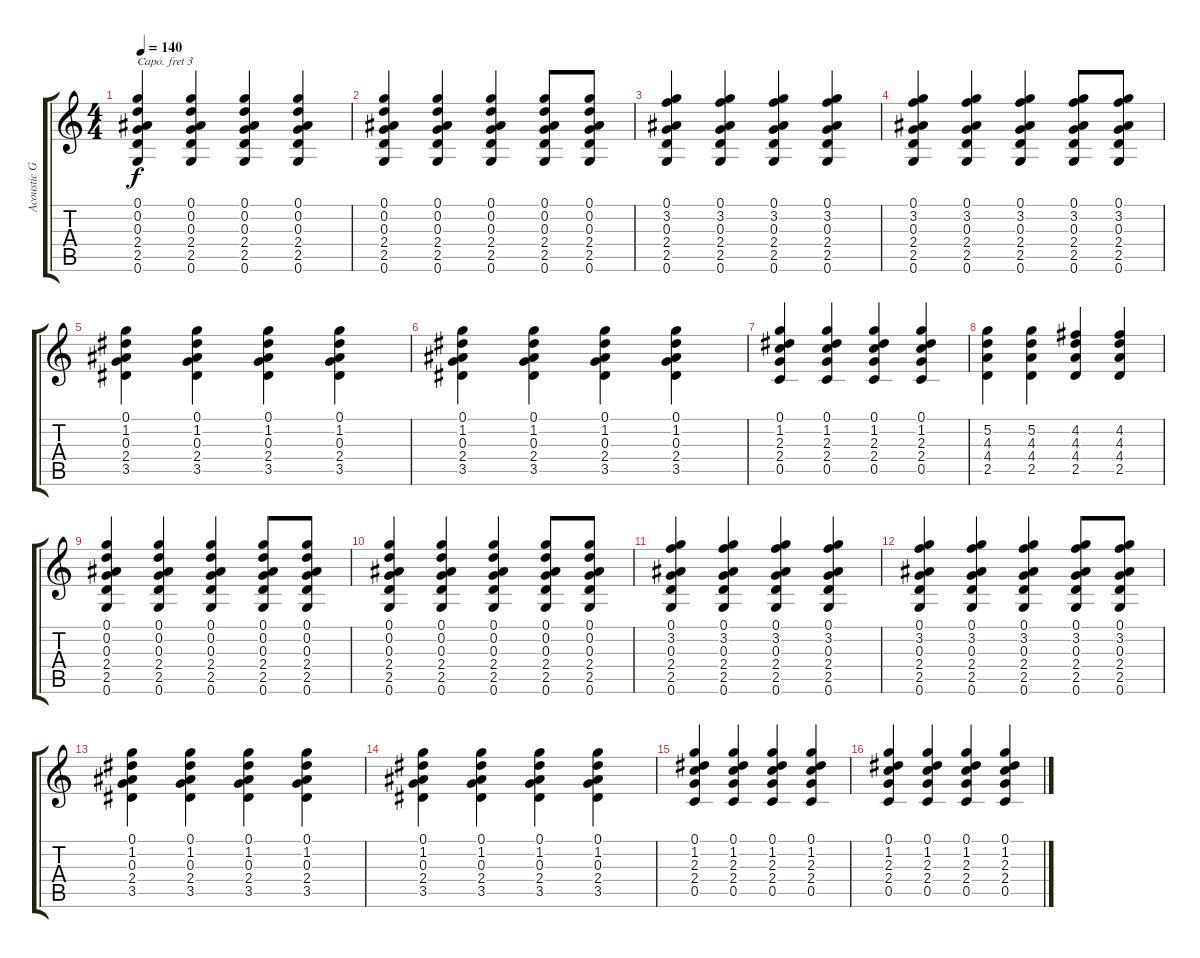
\track ("Acoustic Guitar" "Acoustic G") {instrument acousticguitarnylon}
\staff {score tabs}
\capo 3
\tuning (E4 B3 G3 D3 A2 E2) {hide}
\ts (4 4)
\tempo 140
\clef g2
\ks c
(0.1 0.2 0.3 2.4 2.5 0.6).4{dy f} (0.1 0.2 0.3 2.4 2.5 0.6).4 (0.1 0.2 0.3 2.4 2.5 0.6).4 (0.1 0.2 0.3 2.4 2.5 0.6).4 |
(0.1 0.2 0.3 2.4 2.5 0.6).4 (0.1 0.2 0.3 2.4 2.5 0.6).4 (0.1 0.2 0.3 2.4 2.5 0.6).4 (0.1 0.2 0.3 2.4 2.5 0.6).8 (0.1 0.2 0.3 2.4 2.5 0.6).8 |
(0.1 3.2 0.3 2.4 2.5 0.6).4 (0.1 3.2 0.3 2.4 2.5 0.6).4 (0.1 3.2 0.3 2.4 2.5 0.6).4 (0.1 3.2 0.3 2.4 2.5 0.6).4 |
(0.1 3.2 0.3 2.4 2.5 0.6).4 (0.1 3.2 0.3 2.4 2.5 0.6).4 (0.1 3.2 0.3 2.4 2.5 0.6).4 (0.1 3.2 0.3 2.4 2.5 0.6).8 (0.1 3.2 0.3 2.4 2.5 0.6).8 |
(0.1 1.2 0.3 2.4 3.5).4 (0.1 1.2 0.3 2.4 3.5).4 (0.1 1.2 0.3 2.4 3.5).4 (0.1 1.2 0.3 2.4 3.5).4 |
(0.1 1.2 0.3 2.4 3.5).4 (0.1 1.2 0.3 2.4 3.5).4 (0.1 1.2 0.3 2.4 3.5).4 (0.1 1.2 0.3 2.4 3.5).4 |
(0.1 1.2 2.3 2.4 0.5).4 (0.1 1.2 2.3 2.4 0.5).4 (0.1 1.2 2.3 2.4 0.5).4 (0.1 1.2 2.3 2.4 0.5).4 |
(5.2 4.3 4.4 2.5).4 (5.2 4.3 4.4 2.5).4 (4.2 4.3 4.4 2.5).4 (4.2 4.3 4.4 2.5).4 |
(0.1 0.2 0.3 2.4 2.5 0.6).4 (0.1 0.2 0.3 2.4 2.5 0.6).4 (0.1 0.2 0.3 2.4 2.5 0.6).4 (0.1 0.2 0.3 2.4 2.5 0.6).8 (0.1 0.2 0.3 2.4 2.5 0.6).8 |
(0.1 0.2 0.3 2.4 2.5 0.6).4 (0.1 0.2 0.3 2.4 2.5 0.6).4 (0.1 0.2 0.3 2.4 2.5 0.6).4 (0.1 0.2 0.3 2.4 2.5 0.6).8 (0.1 0.2 0.3 2.4 2.5 0.6).8 |
(0.1 3.2 0.3 2.4 2.5 0.6).4 (0.1 3.2 0.3 2.4 2.5 0.6).4 (0.1 3.2 0.3 2.4 2.5 0.6).4 (0.1 3.2 0.3 2.4 2.5 0.6).4 |
(0.1 3.2 0.3 2.4 2.5 0.6).4 (0.1 3.2 0.3 2.4 2.5 0.6).4 (0.1 3.2 0.3 2.4 2.5 0.6).4 (0.1 3.2 0.3 2.4 2.5 0.6).8 (0.1 3.2 0.3 2.4 2.5 0.6).8 |
(0.1 1.2 0.3 2.4 3.5).4 (0.1 1.2 0.3 2.4 3.5).4 (0.1 1.2 0.3 2.4 3.5).4 (0.1 1.2 0.3 2.4 3.5).4 |
(0.1 1.2 0.3 2.4 3.5).4 (0.1 1.2 0.3 2.4 3.5).4 (0.1 1.2 0.3 2.4 3.5).4 (0.1 1.2 0.3 2.4 3.5).4 |
(0.1 1.2 2.3 2.4 0.5).4 (0.1 1.2 2.3 2.4 0.5).4 (0.1 1.2 2.3 2.4 0.5).4 (0.1 1.2 2.3 2.4 0.5).4 |
(0.1 1.2 2.3 2.4 0.5).4 (0.1 1.2 2.3 2.4 0.5).4 (0.1 1.2 2.3 2.4 0.5).4 (0.1 1.2 2.3 2.4 0.5).4
